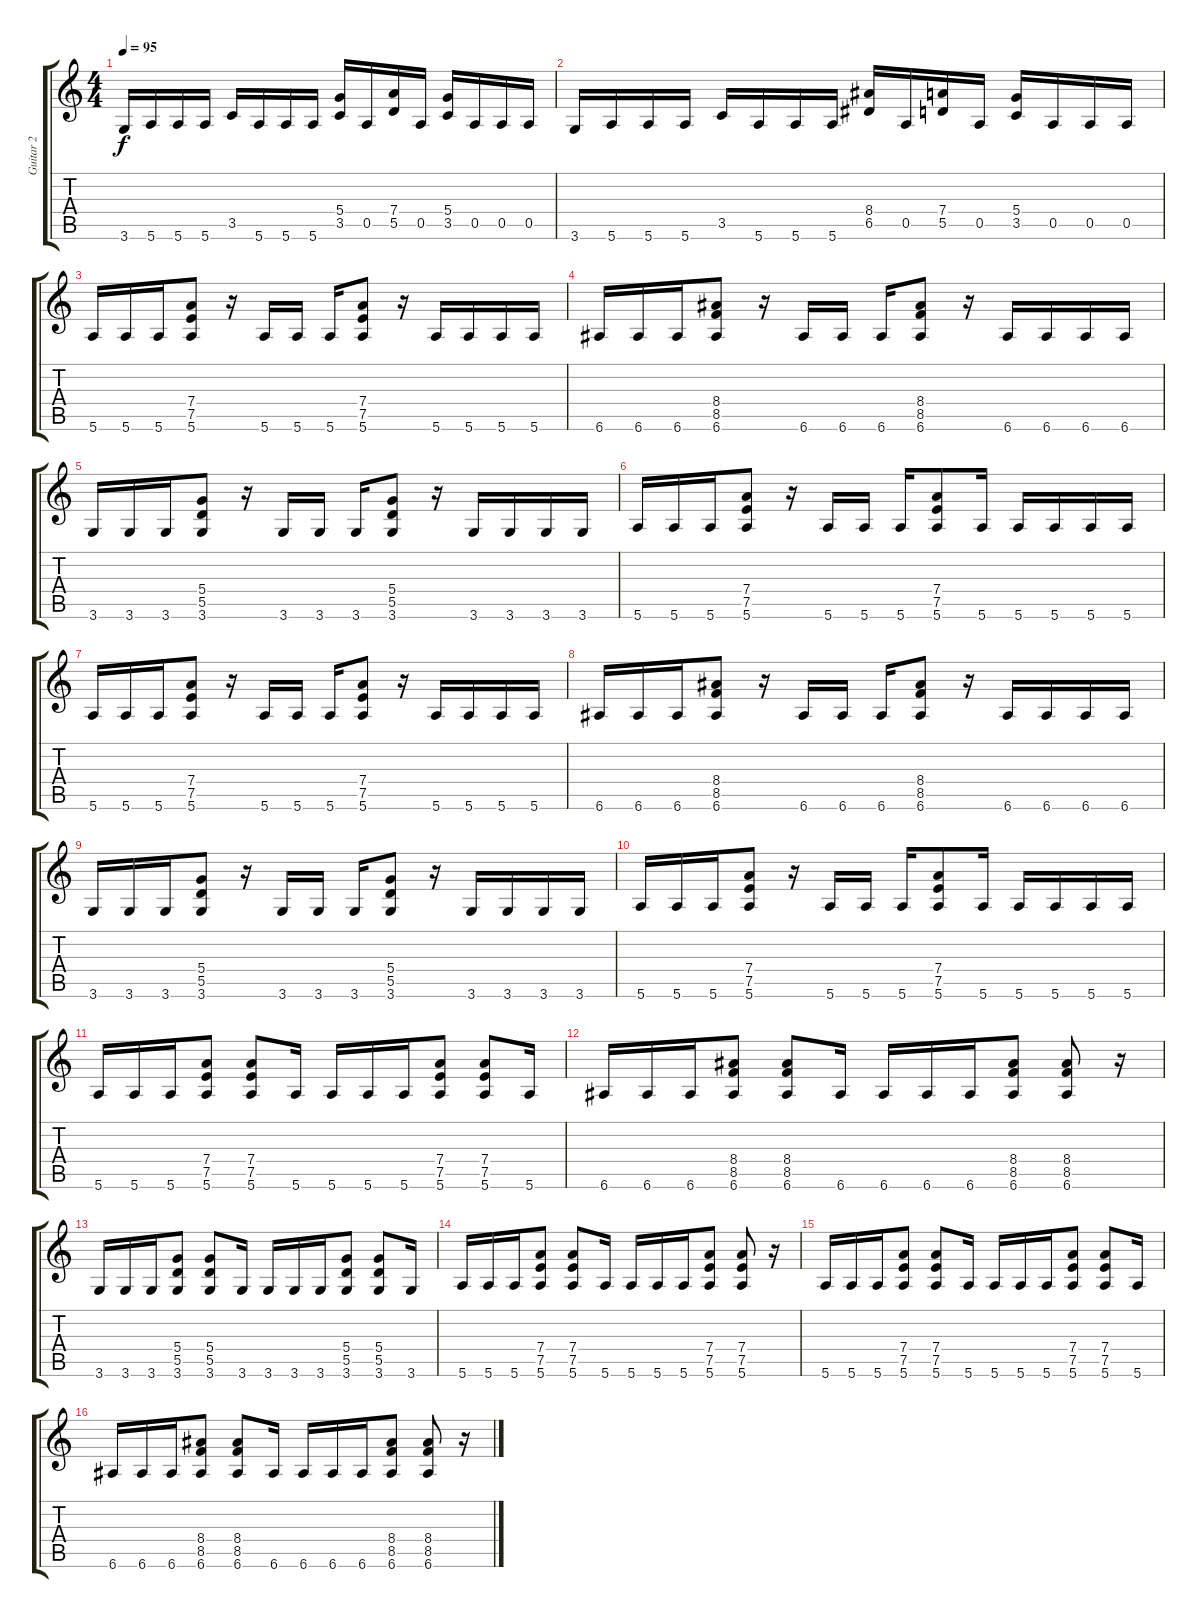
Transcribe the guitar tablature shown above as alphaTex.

\track ("Guitar 2" "Guitar 2") {instrument distortionguitar}
\staff {score tabs}
\tuning (E4 B3 G3 D3 A2 E2) {hide}
\ts (4 4)
\tempo 95
\clef g2
\ks c
3.6.16{dy f} 5.6.16 5.6.16 5.6.16 3.5.16 5.6.16 5.6.16 5.6.16 (5.4 3.5).16 0.5.16 (7.4 5.5).16 0.5.16 (5.4 3.5).16 0.5.16 0.5.16 0.5.16 |
3.6.16 5.6.16 5.6.16 5.6.16 3.5.16 5.6.16 5.6.16 5.6.16 (8.4 6.5).16 0.5.16 (7.4 5.5).16 0.5.16 (5.4 3.5).16 0.5.16 0.5.16 0.5.16 |
5.6.16 5.6.16 5.6.16 (7.4 7.5 5.6).8 r.16 5.6.16 5.6.16 5.6.16 (7.4 7.5 5.6).8 r.16 5.6.16 5.6.16 5.6.16 5.6.16 |
6.6.16 6.6.16 6.6.16 (8.4 8.5 6.6).8 r.16 6.6.16 6.6.16 6.6.16 (8.4 8.5 6.6).8 r.16 6.6.16 6.6.16 6.6.16 6.6.16 |
3.6.16 3.6.16 3.6.16 (5.4 5.5 3.6).8 r.16 3.6.16 3.6.16 3.6.16 (5.4 5.5 3.6).8 r.16 3.6.16 3.6.16 3.6.16 3.6.16 |
5.6.16 5.6.16 5.6.16 (7.4 7.5 5.6).8 r.16 5.6.16 5.6.16 5.6.16 (7.4 7.5 5.6).8 5.6.16 5.6.16 5.6.16 5.6.16 5.6.16 |
5.6.16 5.6.16 5.6.16 (7.4 7.5 5.6).8 r.16 5.6.16 5.6.16 5.6.16 (7.4 7.5 5.6).8 r.16 5.6.16 5.6.16 5.6.16 5.6.16 |
6.6.16 6.6.16 6.6.16 (8.4 8.5 6.6).8 r.16 6.6.16 6.6.16 6.6.16 (8.4 8.5 6.6).8 r.16 6.6.16 6.6.16 6.6.16 6.6.16 |
3.6.16 3.6.16 3.6.16 (5.4 5.5 3.6).8 r.16 3.6.16 3.6.16 3.6.16 (5.4 5.5 3.6).8 r.16 3.6.16 3.6.16 3.6.16 3.6.16 |
5.6.16 5.6.16 5.6.16 (7.4 7.5 5.6).8 r.16 5.6.16 5.6.16 5.6.16 (7.4 7.5 5.6).8 5.6.16 5.6.16 5.6.16 5.6.16 5.6.16 |
5.6.16 5.6.16 5.6.16 (7.4 7.5 5.6).8 (7.4 7.5 5.6).8 5.6.16 5.6.16 5.6.16 5.6.16 (7.4 7.5 5.6).8 (7.4 7.5 5.6).8 5.6.16 |
6.6.16 6.6.16 6.6.16 (8.4 8.5 6.6).8 (8.4 8.5 6.6).8 6.6.16 6.6.16 6.6.16 6.6.16 (8.4 8.5 6.6).8 (8.4 8.5 6.6).8 r.16 |
3.6.16 3.6.16 3.6.16 (5.4 5.5 3.6).8 (5.4 5.5 3.6).8 3.6.16 3.6.16 3.6.16 3.6.16 (5.4 5.5 3.6).8 (5.4 5.5 3.6).8 3.6.16 |
5.6.16 5.6.16 5.6.16 (7.4 7.5 5.6).8 (7.4 7.5 5.6).8 5.6.16 5.6.16 5.6.16 5.6.16 (7.4 7.5 5.6).8 (7.4 7.5 5.6).8 r.16 |
5.6.16 5.6.16 5.6.16 (7.4 7.5 5.6).8 (7.4 7.5 5.6).8 5.6.16 5.6.16 5.6.16 5.6.16 (7.4 7.5 5.6).8 (7.4 7.5 5.6).8 5.6.16 |
6.6.16 6.6.16 6.6.16 (8.4 8.5 6.6).8 (8.4 8.5 6.6).8 6.6.16 6.6.16 6.6.16 6.6.16 (8.4 8.5 6.6).8 (8.4 8.5 6.6).8 r.16
